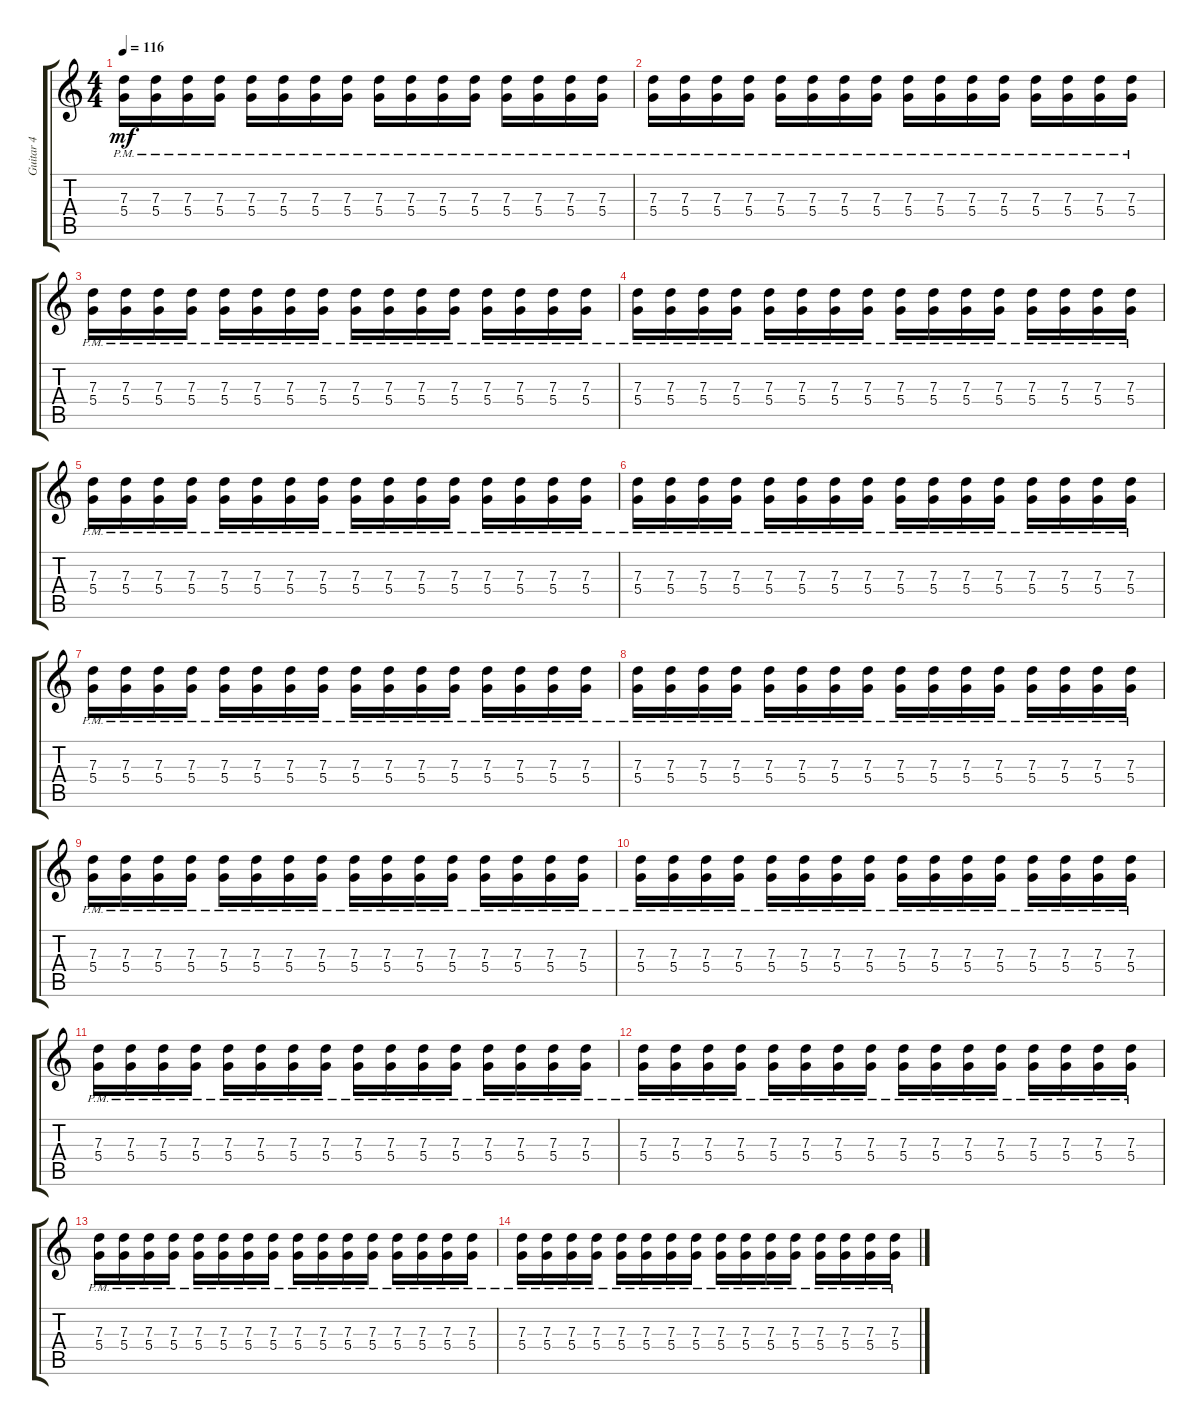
\track ("Guitar 4" "Guitar 4") {instrument distortionguitar}
\staff {score tabs}
\tuning (E4 B3 G3 D3 A2 E2) {hide}
\ts (4 4)
\tempo 116
\clef g2
\ks c
(7.3{pm} 5.4{pm}).16{dy mf} (7.3{pm} 5.4{pm}).16 (7.3{pm} 5.4{pm}).16 (7.3{pm} 5.4{pm}).16 (7.3{pm} 5.4{pm}).16 (7.3{pm} 5.4{pm}).16 (7.3{pm} 5.4{pm}).16 (7.3{pm} 5.4{pm}).16 (7.3{pm} 5.4{pm}).16 (7.3{pm} 5.4{pm}).16 (7.3{pm} 5.4{pm}).16 (7.3{pm} 5.4{pm}).16 (7.3{pm} 5.4{pm}).16 (7.3{pm} 5.4{pm}).16 (7.3{pm} 5.4{pm}).16 (7.3{pm} 5.4{pm}).16 |
(7.3{pm} 5.4{pm}).16 (7.3{pm} 5.4{pm}).16 (7.3{pm} 5.4{pm}).16 (7.3{pm} 5.4{pm}).16 (7.3{pm} 5.4{pm}).16 (7.3{pm} 5.4{pm}).16 (7.3{pm} 5.4{pm}).16 (7.3{pm} 5.4{pm}).16 (7.3{pm} 5.4{pm}).16 (7.3{pm} 5.4{pm}).16 (7.3{pm} 5.4{pm}).16 (7.3{pm} 5.4{pm}).16 (7.3{pm} 5.4{pm}).16 (7.3{pm} 5.4{pm}).16 (7.3{pm} 5.4{pm}).16 (7.3{pm} 5.4{pm}).16 |
(7.3{pm} 5.4{pm}).16 (7.3{pm} 5.4{pm}).16 (7.3{pm} 5.4{pm}).16 (7.3{pm} 5.4{pm}).16 (7.3{pm} 5.4{pm}).16 (7.3{pm} 5.4{pm}).16 (7.3{pm} 5.4{pm}).16 (7.3{pm} 5.4{pm}).16 (7.3{pm} 5.4{pm}).16 (7.3{pm} 5.4{pm}).16 (7.3{pm} 5.4{pm}).16 (7.3{pm} 5.4{pm}).16 (7.3{pm} 5.4{pm}).16 (7.3{pm} 5.4{pm}).16 (7.3{pm} 5.4{pm}).16 (7.3{pm} 5.4{pm}).16 |
(7.3{pm} 5.4{pm}).16 (7.3{pm} 5.4{pm}).16 (7.3{pm} 5.4{pm}).16 (7.3{pm} 5.4{pm}).16 (7.3{pm} 5.4{pm}).16 (7.3{pm} 5.4{pm}).16 (7.3{pm} 5.4{pm}).16 (7.3{pm} 5.4{pm}).16 (7.3{pm} 5.4{pm}).16 (7.3{pm} 5.4{pm}).16 (7.3{pm} 5.4{pm}).16 (7.3{pm} 5.4{pm}).16 (7.3{pm} 5.4{pm}).16 (7.3{pm} 5.4{pm}).16 (7.3{pm} 5.4{pm}).16 (7.3{pm} 5.4{pm}).16 |
(7.3{pm} 5.4{pm}).16 (7.3{pm} 5.4{pm}).16 (7.3{pm} 5.4{pm}).16 (7.3{pm} 5.4{pm}).16 (7.3{pm} 5.4{pm}).16 (7.3{pm} 5.4{pm}).16 (7.3{pm} 5.4{pm}).16 (7.3{pm} 5.4{pm}).16 (7.3{pm} 5.4{pm}).16 (7.3{pm} 5.4{pm}).16 (7.3{pm} 5.4{pm}).16 (7.3{pm} 5.4{pm}).16 (7.3{pm} 5.4{pm}).16 (7.3{pm} 5.4{pm}).16 (7.3{pm} 5.4{pm}).16 (7.3{pm} 5.4{pm}).16 |
(7.3{pm} 5.4{pm}).16 (7.3{pm} 5.4{pm}).16 (7.3{pm} 5.4{pm}).16 (7.3{pm} 5.4{pm}).16 (7.3{pm} 5.4{pm}).16 (7.3{pm} 5.4{pm}).16 (7.3{pm} 5.4{pm}).16 (7.3{pm} 5.4{pm}).16 (7.3{pm} 5.4{pm}).16 (7.3{pm} 5.4{pm}).16 (7.3{pm} 5.4{pm}).16 (7.3{pm} 5.4{pm}).16 (7.3{pm} 5.4{pm}).16 (7.3{pm} 5.4{pm}).16 (7.3{pm} 5.4{pm}).16 (7.3{pm} 5.4{pm}).16 |
(7.3{pm} 5.4{pm}).16 (7.3{pm} 5.4{pm}).16 (7.3{pm} 5.4{pm}).16 (7.3{pm} 5.4{pm}).16 (7.3{pm} 5.4{pm}).16 (7.3{pm} 5.4{pm}).16 (7.3{pm} 5.4{pm}).16 (7.3{pm} 5.4{pm}).16 (7.3{pm} 5.4{pm}).16 (7.3{pm} 5.4{pm}).16 (7.3{pm} 5.4{pm}).16 (7.3{pm} 5.4{pm}).16 (7.3{pm} 5.4{pm}).16 (7.3{pm} 5.4{pm}).16 (7.3{pm} 5.4{pm}).16 (7.3{pm} 5.4{pm}).16 |
(7.3{pm} 5.4{pm}).16 (7.3{pm} 5.4{pm}).16 (7.3{pm} 5.4{pm}).16 (7.3{pm} 5.4{pm}).16 (7.3{pm} 5.4{pm}).16 (7.3{pm} 5.4{pm}).16 (7.3{pm} 5.4{pm}).16 (7.3{pm} 5.4{pm}).16 (7.3{pm} 5.4{pm}).16 (7.3{pm} 5.4{pm}).16 (7.3{pm} 5.4{pm}).16 (7.3{pm} 5.4{pm}).16 (7.3{pm} 5.4{pm}).16 (7.3{pm} 5.4{pm}).16 (7.3{pm} 5.4{pm}).16 (7.3{pm} 5.4{pm}).16 |
(7.3{pm} 5.4{pm}).16 (7.3{pm} 5.4{pm}).16 (7.3{pm} 5.4{pm}).16 (7.3{pm} 5.4{pm}).16 (7.3{pm} 5.4{pm}).16 (7.3{pm} 5.4{pm}).16 (7.3{pm} 5.4{pm}).16 (7.3{pm} 5.4{pm}).16 (7.3{pm} 5.4{pm}).16 (7.3{pm} 5.4{pm}).16 (7.3{pm} 5.4{pm}).16 (7.3{pm} 5.4{pm}).16 (7.3{pm} 5.4{pm}).16 (7.3{pm} 5.4{pm}).16 (7.3{pm} 5.4{pm}).16 (7.3{pm} 5.4{pm}).16 |
(7.3{pm} 5.4{pm}).16 (7.3{pm} 5.4{pm}).16 (7.3{pm} 5.4{pm}).16 (7.3{pm} 5.4{pm}).16 (7.3{pm} 5.4{pm}).16 (7.3{pm} 5.4{pm}).16 (7.3{pm} 5.4{pm}).16 (7.3{pm} 5.4{pm}).16 (7.3{pm} 5.4{pm}).16 (7.3{pm} 5.4{pm}).16 (7.3{pm} 5.4{pm}).16 (7.3{pm} 5.4{pm}).16 (7.3{pm} 5.4{pm}).16 (7.3{pm} 5.4{pm}).16 (7.3{pm} 5.4{pm}).16 (7.3{pm} 5.4{pm}).16 |
(7.3{pm} 5.4{pm}).16 (7.3{pm} 5.4{pm}).16 (7.3{pm} 5.4{pm}).16 (7.3{pm} 5.4{pm}).16 (7.3{pm} 5.4{pm}).16 (7.3{pm} 5.4{pm}).16 (7.3{pm} 5.4{pm}).16 (7.3{pm} 5.4{pm}).16 (7.3{pm} 5.4{pm}).16 (7.3{pm} 5.4{pm}).16 (7.3{pm} 5.4{pm}).16 (7.3{pm} 5.4{pm}).16 (7.3{pm} 5.4{pm}).16 (7.3{pm} 5.4{pm}).16 (7.3{pm} 5.4{pm}).16 (7.3{pm} 5.4{pm}).16 |
(7.3{pm} 5.4{pm}).16 (7.3{pm} 5.4{pm}).16 (7.3{pm} 5.4{pm}).16 (7.3{pm} 5.4{pm}).16 (7.3{pm} 5.4{pm}).16 (7.3{pm} 5.4{pm}).16 (7.3{pm} 5.4{pm}).16 (7.3{pm} 5.4{pm}).16 (7.3{pm} 5.4{pm}).16 (7.3{pm} 5.4{pm}).16 (7.3{pm} 5.4{pm}).16 (7.3{pm} 5.4{pm}).16 (7.3{pm} 5.4{pm}).16 (7.3{pm} 5.4{pm}).16 (7.3{pm} 5.4{pm}).16 (7.3{pm} 5.4{pm}).16 |
(7.3{pm} 5.4{pm}).16 (7.3{pm} 5.4{pm}).16 (7.3{pm} 5.4{pm}).16 (7.3{pm} 5.4{pm}).16 (7.3{pm} 5.4{pm}).16 (7.3{pm} 5.4{pm}).16 (7.3{pm} 5.4{pm}).16 (7.3{pm} 5.4{pm}).16 (7.3{pm} 5.4{pm}).16 (7.3{pm} 5.4{pm}).16 (7.3{pm} 5.4{pm}).16 (7.3{pm} 5.4{pm}).16 (7.3{pm} 5.4{pm}).16 (7.3{pm} 5.4{pm}).16 (7.3{pm} 5.4{pm}).16 (7.3{pm} 5.4{pm}).16 |
(7.3{pm} 5.4{pm}).16 (7.3{pm} 5.4{pm}).16 (7.3{pm} 5.4{pm}).16 (7.3{pm} 5.4{pm}).16 (7.3{pm} 5.4{pm}).16 (7.3{pm} 5.4{pm}).16 (7.3{pm} 5.4{pm}).16 (7.3{pm} 5.4{pm}).16 (7.3{pm} 5.4{pm}).16 (7.3{pm} 5.4{pm}).16 (7.3{pm} 5.4{pm}).16 (7.3{pm} 5.4{pm}).16 (7.3{pm} 5.4{pm}).16 (7.3{pm} 5.4{pm}).16 (7.3{pm} 5.4{pm}).16 (7.3{pm} 5.4{pm}).16
